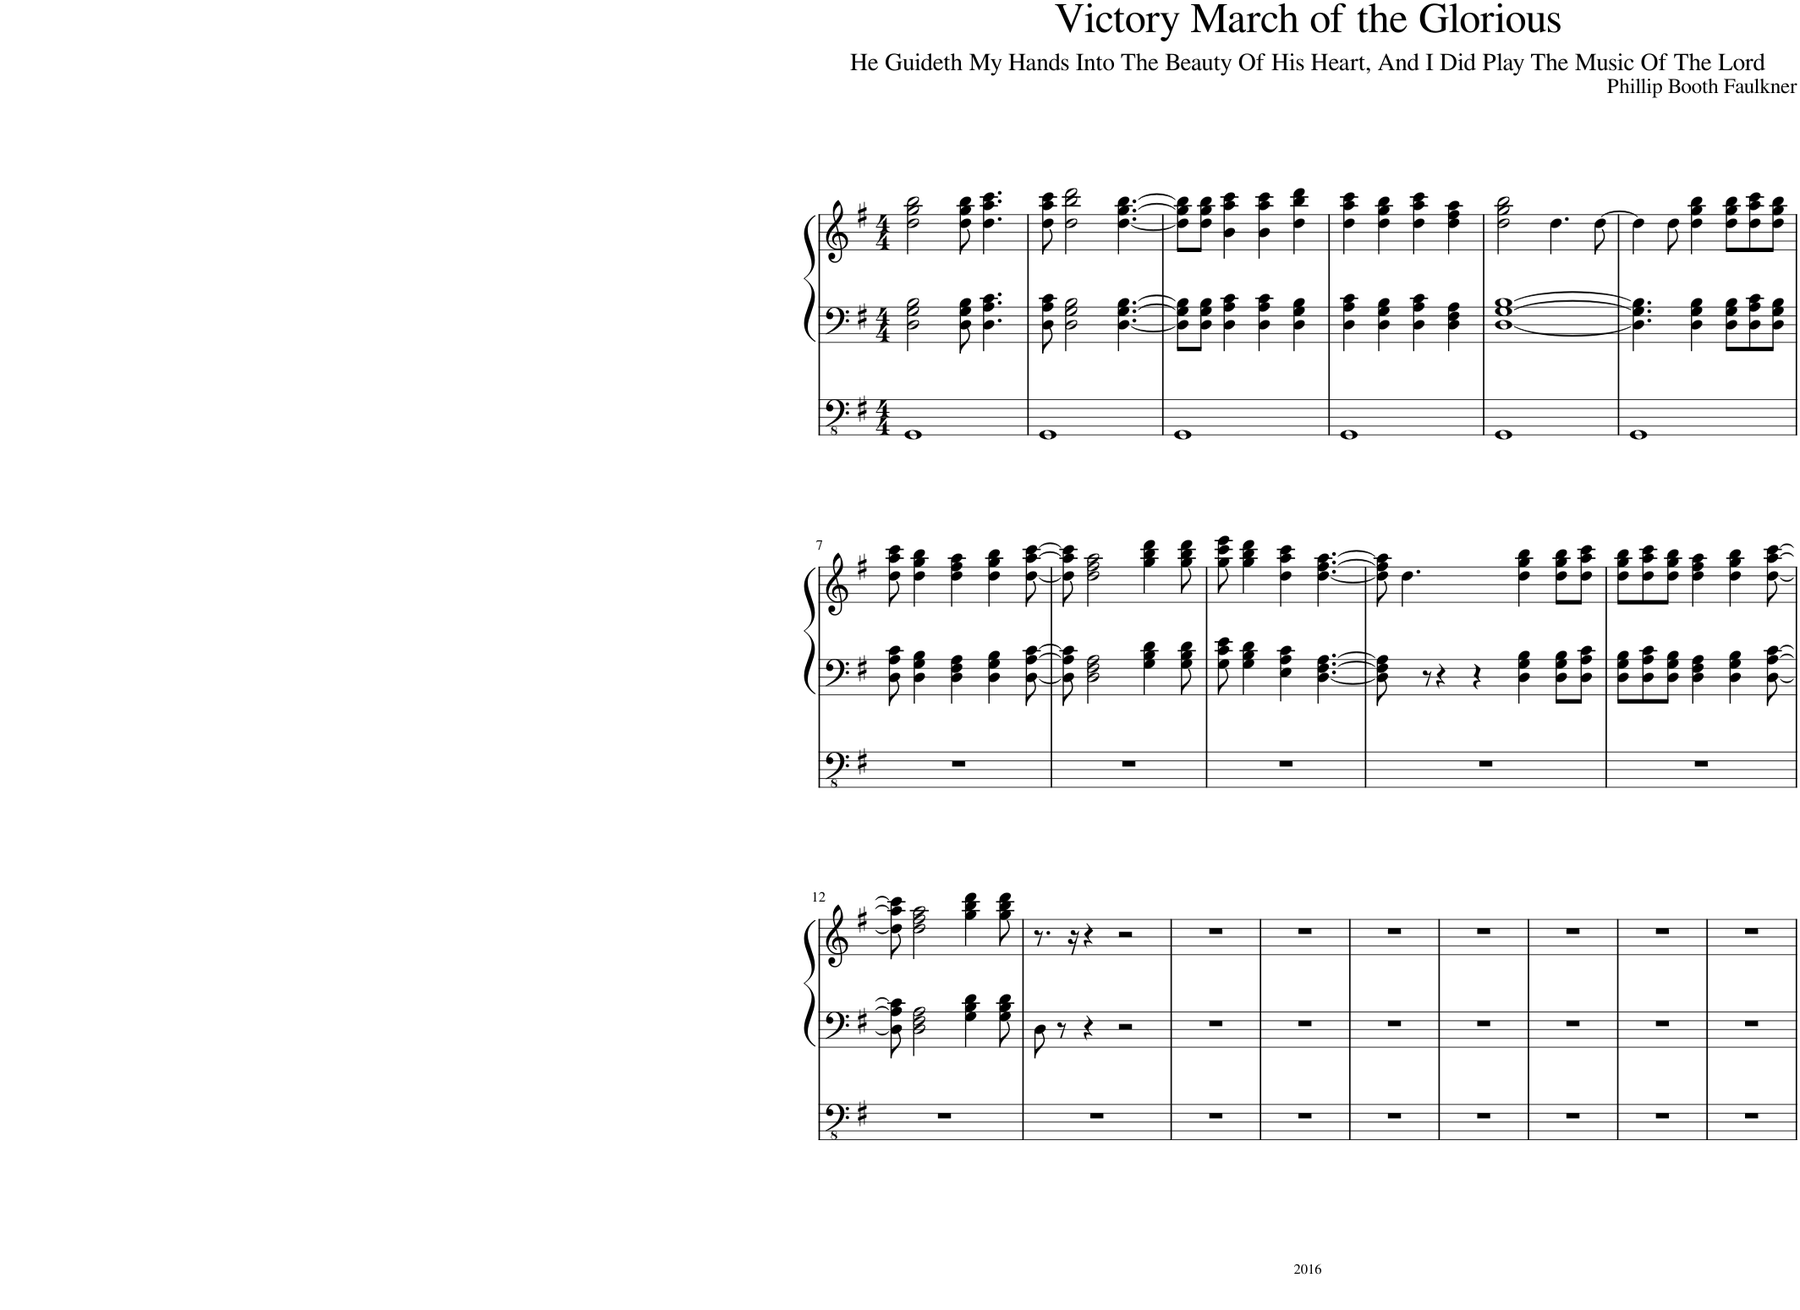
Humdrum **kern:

**kern	**kern	**kern
*part1	*part1	*part1
*staff3	*staff2	*staff1
*I"Pipe Organ	*	*
*I'Org.	*	*
*clefFv4	*clefF4	*clefG2
*k[f#]	*k[f#]	*k[f#]
*M4/4	*M4/4	*M4/4
=1	=1	=1
1GGG	2D\ 2G\ 2B\	2dd\ 2gg\ 2bb\
.	8D\ 8G\ 8B\	8dd\ 8gg\ 8bb\
.	4.D\ 4.A\ 4.c\	4.dd\ 4.aa\ 4.ccc\
=2	=2	=2
1GGG	8D\ 8A\ 8c\	8dd\ 8aa\ 8ccc\
.	2D\ 2G\ 2B\	2dd\ 2bb\ 2ddd\
.	[4.D\ [4.G\ [4.B\	[4.dd\ [4.gg\ [4.bb\
=3	=3	=3
1GGG	8D\] 8G\] 8B\]L	8dd\] 8gg\] 8bb\]L
.	8D\ 8G\ 8B\J	8dd\ 8gg\ 8bb\J
.	4D\ 4A\ 4c\	4b\ 4aa\ 4ccc\
.	4D\ 4A\ 4c\	4b\ 4aa\ 4ccc\
.	4D\ 4G\ 4B\	4dd\ 4bb\ 4ddd\
=4	=4	=4
1GGG	4D\ 4A\ 4c\	4dd\ 4aa\ 4ccc\
.	4D\ 4G\ 4B\	4dd\ 4gg\ 4bb\
.	4D\ 4A\ 4c\	4dd\ 4aa\ 4ccc\
.	4D\ 4F#\ 4A\	4dd\ 4ff#\ 4aa\
=5	=5	=5
1GGG	[1D [1G [1B	2dd\ 2gg\ 2bb\
.	.	4.dd\
.	.	[8dd\
=6	=6	=6
1GGG	4.D\] 4.G\] 4.B\]	4dd\]
.	.	8dd\
.	4D\ 4G\ 4B\	4dd\ 4gg\ 4bb\
.	8D\ 8G\ 8B\L	8dd\ 8gg\ 8bb\L
.	8D\ 8A\ 8c\	8dd\ 8aa\ 8ccc\
.	8D\ 8G\ 8B\J	8dd\ 8gg\ 8bb\J
!!LO:LB:g=z
=7	=7	=7
1r	8D\ 8A\ 8c\	8dd\ 8aa\ 8ccc\
.	4D\ 4G\ 4B\	4dd\ 4gg\ 4bb\
.	4D\ 4F#\ 4A\	4dd\ 4ff#\ 4aa\
.	4D\ 4G\ 4B\	4dd\ 4gg\ 4bb\
.	[8D\ [8A\ [8c\	[8dd\ [8aa\ [8ccc\
=8	=8	=8
1r	8D\] 8A\] 8c\]	8dd\] 8aa\] 8ccc\]
.	2D\ 2F#\ 2A\	2dd\ 2ff#\ 2aa\
.	4G\ 4B\ 4d\	4gg\ 4bb\ 4ddd\
.	8G\ 8B\ 8d\	8gg\ 8bb\ 8ddd\
=9	=9	=9
1r	8G\ 8c\ 8e\	8gg\ 8ccc\ 8eee\
.	4G\ 4B\ 4d\	4gg\ 4bb\ 4ddd\
.	4E\ 4A\ 4c\	4dd\ 4aa\ 4ccc\
.	[4.D\ [4.F#\ [4.A\	[4.dd\ [4.ff#\ [4.aa\
=10	=10	=10
1r	8D\] 8F#\] 8A\]	8dd\] 8ff#\] 8aa\]
.	8r	4.dd\
.	4r	.
.	4D\ 4G\ 4B\	4dd\ 4gg\ 4bb\
.	8D\ 8G\ 8B\L	8dd\ 8gg\ 8bb\L
.	8D\ 8A\ 8c\J	8dd\ 8aa\ 8ccc\J
=11	=11	=11
1r	8D\ 8G\ 8B\L	8dd\ 8gg\ 8bb\L
.	8D\ 8A\ 8c\	8dd\ 8aa\ 8ccc\
.	8D\ 8G\ 8B\J	8dd\ 8gg\ 8bb\J
.	4D\ 4F#\ 4A\	4dd\ 4ff#\ 4aa\
.	4D\ 4G\ 4B\	4dd\ 4gg\ 4bb\
.	[8D\ [8A\ [8c\	[8dd\ [8aa\ [8ccc\
!!LO:LB:g=z
=12	=12	=12
1r	8D\] 8A\] 8c\]	8dd\] 8aa\] 8ccc\]
.	2D\ 2F#\ 2A\	2dd\ 2ff#\ 2aa\
.	4G\ 4B\ 4d\	4gg\ 4bb\ 4ddd\
.	8G\ 8B\ 8d\	8gg\ 8bb\ 8ddd\
=13	=13	=13
1r	8D\	8.r
.	8r	.
.	.	16r
.	4r	4r
.	2r	2r
=14	=14	=14
1r	1r	1r
=15	=15	=15
1r	1r	1r
=16	=16	=16
1r	1r	1r
=17	=17	=17
1r	1r	1r
=18	=18	=18
1r	1r	1r
=19	=19	=19
1r	1r	1r
=20	=20	=20
1r	1r	1r
=	=	=
*-	*-	*-
